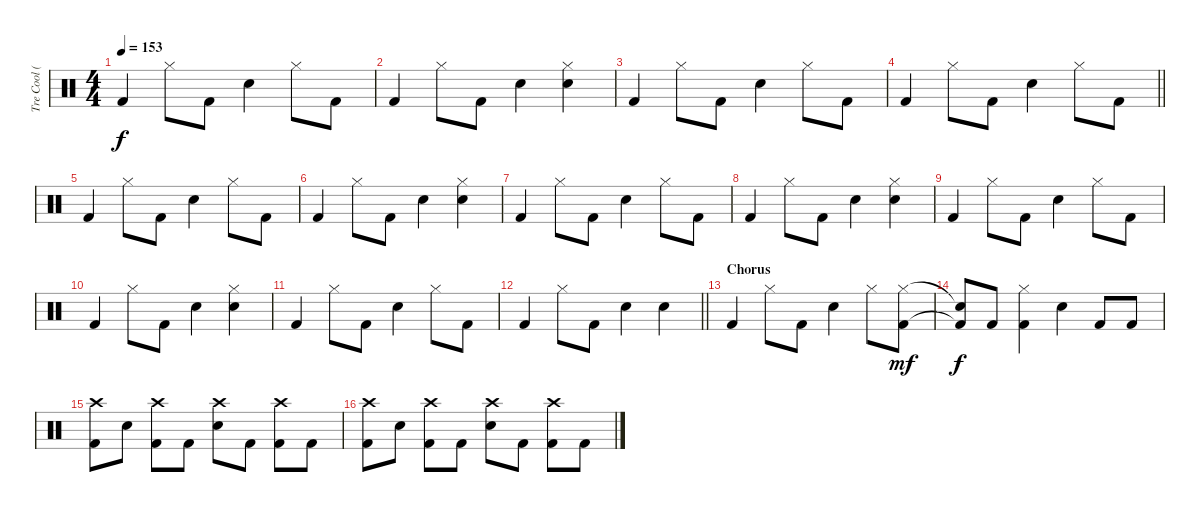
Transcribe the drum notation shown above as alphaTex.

\track ("Tre Cool (Drums)" "Tre Cool (") {instrument percussion}
\staff {score}
\articulation defaults
\ts (4 4)
\tempo 153
\clef neutral
\ks c "Kick (hit) 2".4{dy f} "Hi-Hat (closed)".8 "Kick (hit) 2".8 "Snare (hit) 2".4 "Hi-Hat (closed)".8 "Kick (hit) 2".8
|
"Kick (hit) 2".4 "Hi-Hat (closed)".8 "Kick (hit) 2".8 "Snare (hit) 2".4 ("Snare (hit) 2" "Hi-Hat (closed)").4 |
"Kick (hit) 2".4 "Hi-Hat (closed)".8 "Kick (hit) 2".8 "Snare (hit) 2".4 "Hi-Hat (closed)".8 "Kick (hit) 2".8 |
\barLineRight lightlight "Kick (hit) 2".4 "Hi-Hat (closed)".8 "Kick (hit) 2".8 "Snare (hit) 2".4 "Hi-Hat (closed)".8 "Kick (hit) 2".8
|
"Kick (hit) 2".4 "Hi-Hat (closed)".8 "Kick (hit) 2".8 "Snare (hit) 2".4 "Hi-Hat (closed)".8 "Kick (hit) 2".8 |
"Kick (hit) 2".4 "Hi-Hat (closed)".8 "Kick (hit) 2".8 "Snare (hit) 2".4 ("Snare (hit) 2" "Hi-Hat (closed)").4 |
"Kick (hit) 2".4 "Hi-Hat (closed)".8 "Kick (hit) 2".8 "Snare (hit) 2".4 "Hi-Hat (closed)".8 "Kick (hit) 2".8 |
"Kick (hit) 2".4 "Hi-Hat (closed)".8 "Kick (hit) 2".8 "Snare (hit) 2".4 ("Snare (hit) 2" "Hi-Hat (closed)").4 |
"Kick (hit) 2".4 "Hi-Hat (closed)".8 "Kick (hit) 2".8 "Snare (hit) 2".4 "Hi-Hat (closed)".8 "Kick (hit) 2".8 |
"Kick (hit) 2".4 "Hi-Hat (closed)".8 "Kick (hit) 2".8 "Snare (hit) 2".4 ("Snare (hit) 2" "Hi-Hat (closed)").4 |
"Kick (hit) 2".4 "Hi-Hat (closed)".8 "Kick (hit) 2".8 "Snare (hit) 2".4 "Hi-Hat (closed)".8 "Kick (hit) 2".8 |
\barLineRight lightlight "Kick (hit) 2".4 "Hi-Hat (closed)".8 "Kick (hit) 2".8 "Snare (hit) 2".4 "Snare (hit) 2".4
|
\section ("" "Chorus")
"Kick (hit) 2".4{volume 15} "Hi-Hat (closed)".8 "Kick (hit) 2".8 "Snare (hit) 2".4 "Hi-Hat (closed)".8 ("Kick (hit) 2" "Hi-Hat (closed)").8{dy mf} |
("Kick (hit) 2"{t} "Snare (hit)"{t}).8{dy f} "Kick (hit) 2".8 ("Kick (hit) 2" "Hi-Hat (closed)").4 "Snare (hit) 2".4 "Kick (hit) 2".8 "Kick (hit) 2".8 |
("Kick (hit) 2" "Crash high (hit)").8 "Snare (hit) 2".8 ("Kick (hit) 2" "Crash high (hit)").8 "Kick (hit) 2".8 ("Snare (hit) 2" "Crash high (hit)").8 "Kick (hit) 2".8 ("Kick (hit) 2" "Crash high (hit)").8 "Kick (hit) 2".8 |
("Kick (hit) 2" "Crash high (hit)").8 "Snare (hit) 2".8 ("Kick (hit) 2" "Crash high (hit)").8 "Kick (hit) 2".8 ("Snare (hit) 2" "Crash high (hit)").8 "Kick (hit) 2".8 ("Kick (hit) 2" "Crash high (hit)").8 "Kick (hit) 2".8
